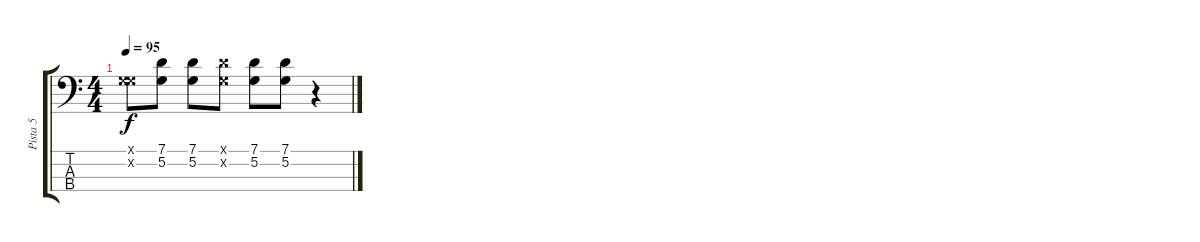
\track ("Pista 5" "Pista 5") {instrument electricbassfinger}
\staff {score tabs}
\tuning (G2 D2 A1 E1) {hide}
\ts (4 4)
\tempo 95
\clef f4
\ks c
(0.1{x} 5.2{x}).8{dy f} (7.1 5.2).8 (7.1 5.2).8 (7.1{x} 5.2{x}).8 (7.1 5.2).8 (7.1 5.2).8 r.4
